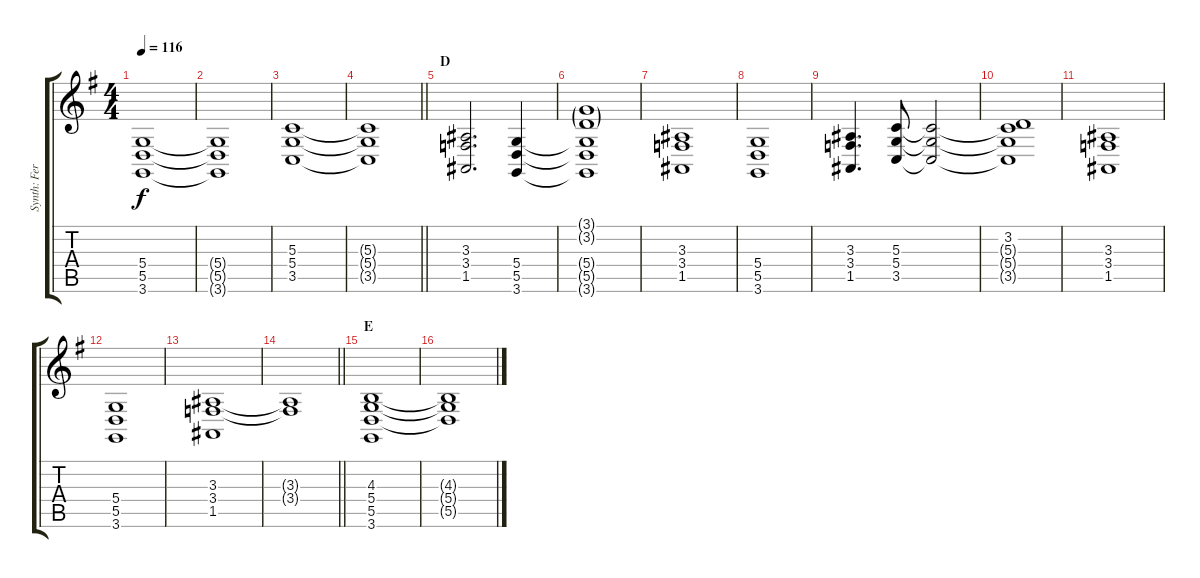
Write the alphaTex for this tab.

\track ("Synth: Ferdy" "Synth: Fer") {instrument synthstrings1}
\staff {score tabs}
\tuning (E4 B3 G3 D3 A2 E2) {hide}
\ts (4 4)
\tempo 116
\clef g2
\ks g
(5.4 5.5 3.6).1{dy f} |
(5.4{t} 5.5{t} 3.6{t}).1 |
(5.3 5.4 3.5).1 |
\barLineRight lightlight
(5.3{t} 5.4{t} 3.5{t}).1 |
\section ("" "D")
(3.3 3.4 1.5).2{d} (5.4 5.5 3.6).4 |
(3.1{g} 3.2{g} 5.4{t} 5.5{t} 3.6{t}).1 |
(3.3 3.4 1.5).1 |
(5.4 5.5 3.6).1 |
(3.3 3.4 1.5).4{d} (5.3 5.4 3.5).8 (5.3{t} 5.4{t} 3.5{t}).2 |
(3.2 5.3{t} 5.4{t} 3.5{t}).1 |
(3.3 3.4 1.5).1 |
(5.4 5.5 3.6).1 |
(3.3 3.4 1.5).1 |
\barLineRight lightlight
(3.3{t} 3.4{t}).1 |
\section ("" "E")
(4.3 5.4 5.5 3.6).1 |
(4.3{t} 5.4{t} 5.5{t}).1
